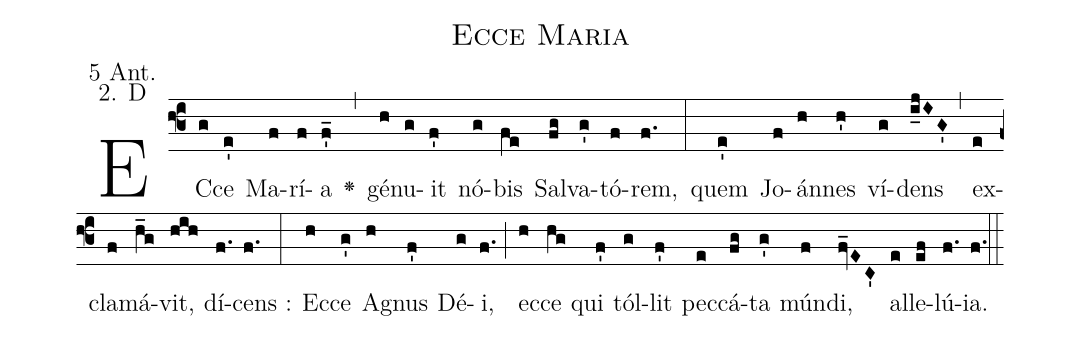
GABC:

name: Ecce Maria;
office-part: 5 Antiphon;
mode: 2D;
annotation: 5 Ant.;
annotation: 2. D;
def-m1:}{\greseteolcustos{manual}{;
def-m2:\ifx\breakbeforeEuouae\undefined\else;
def-m3:\fi}\ifx\noeuouae\undefined\def\noeuouae{F}\fi\if\noeuouae F{;
def-m4:}\fi;
%%
(f3)EC(g)ce(e') Ma(f)rí(f)a(f'_) <v>\greheightstar</v>(,) gé(h)nu(g)it(f') nó(g)bis(fe) Sal(fg)va(g')tó(f)rem,(f.) (:)
quem(e') Jo(f)án(h)nes(h') ví(g)dens(i_jIG') (,) ex(e)cla(f)má(h_g)vit,(hih) dí(f.)cens :(f.) (:)
Ec(h)ce(g') A(h)gnus(f') Dé(g)i,(f.) (;)
ec(h)ce(hg) qui(f') tól(g)lit(f') pec(e)cá(fg)ta(g') mún(f)di,(fv_EC') al(e)le(ef)lú(f.[em1])ia.(f.) (::[em2]z[em3])

E(h) u(h) o(h) u(g) a(e) e.(f.) (::[em4])
